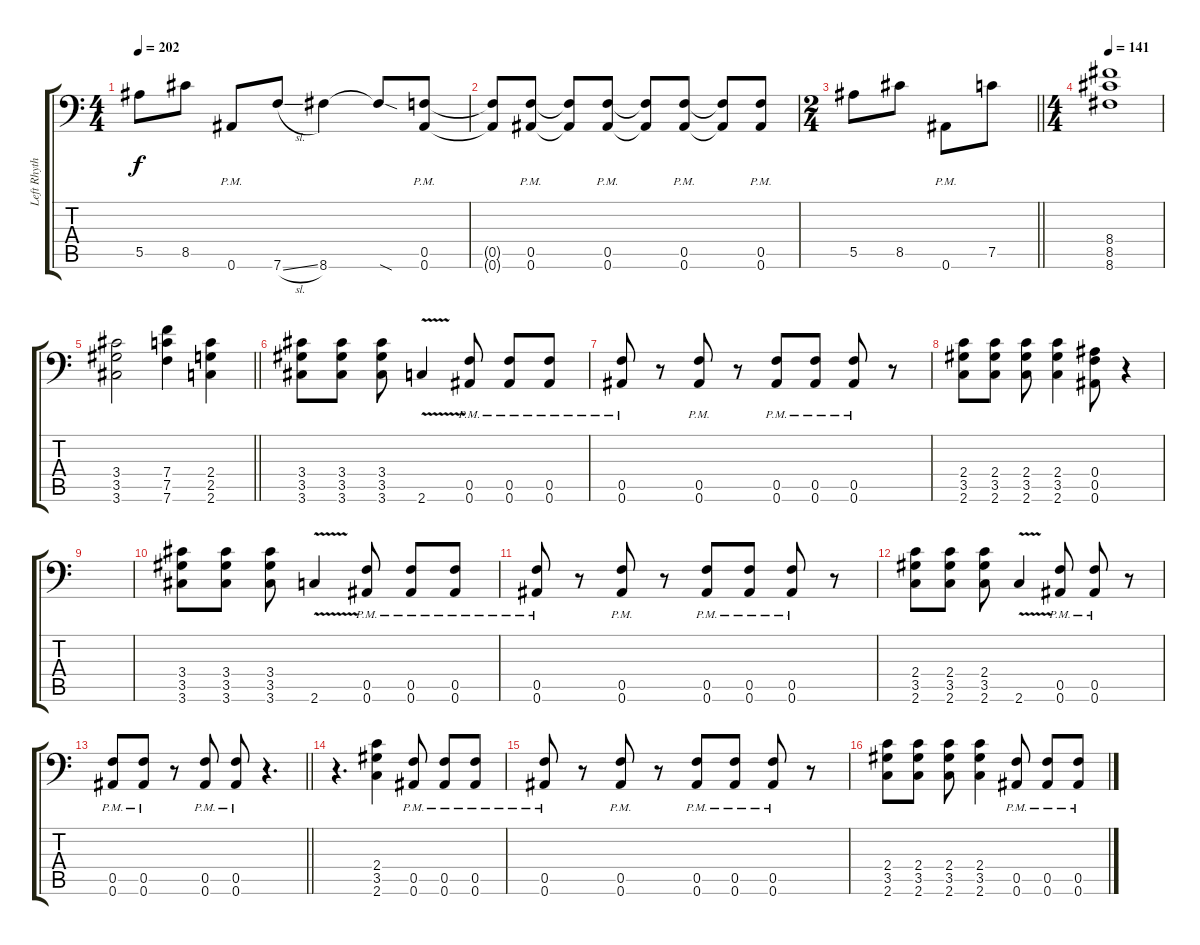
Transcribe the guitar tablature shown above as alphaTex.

\track ("Left Rhythm" "Left Rhyth") {instrument distortionguitar}
\staff {score tabs}
\tuning (C4 G3 Eb3 Bb2 F2 Bb1) {hide}
\ts (4 4)
\tempo 202
\clef f4
\ks c
5.5.8{dy f} 8.5.8 0.6{pm}.8 7.6{sl}.8 8.6.4 8.6{sod t}.8 (0.5{pm} 0.6{pm}).8 |
(0.5{t} 0.6{t}).8 (0.5{pm} 0.6{pm}).8 (0.5{t} 0.6{t}).8 (0.5{pm} 0.6{pm}).8 (0.5{t} 0.6{t}).8 (0.5{pm} 0.6{pm}).8 (0.5{t} 0.6{t}).8 (0.5{pm} 0.6{pm}).8 |
\ts (2 4)
\barLineRight lightlight
5.5.8 8.5.8 0.6{pm}.8 7.5.8 |
\ts (4 4)
\section ("" "")
\tempo 141
(8.4 8.5 8.6).1 |
\barLineRight lightlight
(3.4 3.5 3.6).2 (7.4 7.5 7.6).4 (2.4 2.5 2.6).4 |
\section ("" "")
(3.4 3.5 3.6).8 (3.4 3.5 3.6).8 (3.4 3.5 3.6).8 2.6{v}.4 (0.5{pm} 0.6{pm}).8 (0.5{pm} 0.6{pm}).8 (0.5{pm} 0.6{pm}).8 |
(0.5{pm} 0.6{pm}).8 r.8 (0.5{pm} 0.6{pm}).8 r.8 (0.5{pm} 0.6{pm}).8 (0.5{pm} 0.6{pm}).8 (0.5{pm} 0.6{pm}).8 r.8 |
(2.4 3.5 2.6).8 (2.4 3.5 2.6).8 (2.4 3.5 2.6).8 (2.4 3.5 2.6).4 (0.4 0.5 0.6).8 r.4 |
|
(3.4 3.5 3.6).8 (3.4 3.5 3.6).8 (3.4 3.5 3.6).8 2.6{v}.4 (0.5{pm} 0.6{pm}).8 (0.5{pm} 0.6{pm}).8 (0.5{pm} 0.6{pm}).8 |
(0.5{pm} 0.6{pm}).8 r.8 (0.5{pm} 0.6{pm}).8 r.8 (0.5{pm} 0.6{pm}).8 (0.5{pm} 0.6{pm}).8 (0.5{pm} 0.6{pm}).8 r.8 |
(2.4 3.5 2.6).8 (2.4 3.5 2.6).8 (2.4 3.5 2.6).8 2.6{v}.4 (0.5{pm} 0.6{pm}).8 (0.5{pm} 0.6{pm}).8 r.8 |
\barLineRight lightlight
(0.5{pm} 0.6{pm}).8 (0.5{pm} 0.6{pm}).8 r.8 (0.5{pm} 0.6{pm}).8 (0.5{pm} 0.6{pm}).8 r.4{d} |
\section ("" "")
r.4{d} (2.4 3.5 2.6).4 (0.5{pm} 0.6{pm}).8 (0.5{pm} 0.6{pm}).8 (0.5{pm} 0.6{pm}).8 |
(0.5{pm} 0.6{pm}).8 r.8 (0.5{pm} 0.6{pm}).8 r.8 (0.5{pm} 0.6{pm}).8 (0.5{pm} 0.6{pm}).8 (0.5{pm} 0.6{pm}).8 r.8 |
(2.4 3.5 2.6).8 (2.4 3.5 2.6).8 (2.4 3.5 2.6).8 (2.4 3.5 2.6).4 (0.5{pm} 0.6{pm}).8 (0.5{pm} 0.6{pm}).8 (0.5{pm} 0.6{pm}).8
